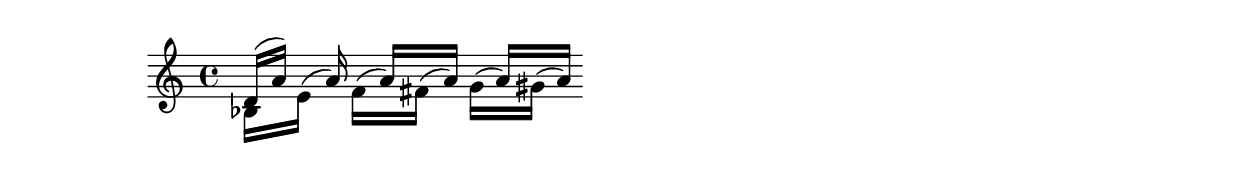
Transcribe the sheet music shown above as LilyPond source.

%% Do not edit this file; it is auto-generated from LSR http://lsr.dsi.unimi.it
%% This file is in the public domain.
\version "2.11.46"

\header {
  lsrtags = "expressive-marks, keyboards, unfretted-strings"

  texidoc = "
In some situations, it may be necessary to create slurs between notes
from different voices.

The solution is to add invisible notes to one of the voices, using
@code{\\hideNotes}.

This example is measure 235 of the Ciaconna from Bach's 2nd Partita for
solo violin, BWV 1004.

"
  doctitle = "Creating slurs across voices"
} % begin verbatim
\relative c' {
  << {
    d16( a') s a s a[ s a] s a[ s a]
  }
  \\
  {
    \slurUp
    bes,16[ s e](
    \hideNotes a)
    \unHideNotes f[(
    \hideNotes a)
    \unHideNotes fis](
    \hideNotes a)
    \unHideNotes g[(
    \hideNotes a)
    \unHideNotes gis](
    \hideNotes a)
  } >>
}
